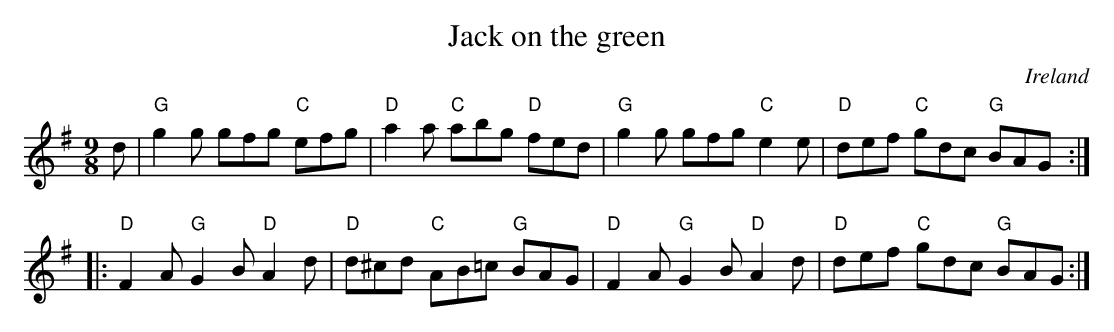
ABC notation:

X:1
T:Jack on the green
O:Ireland
M:9/8
L:1/8
K:G
d|\
"G"g2g gfg "C"efg|"D"a2a "C"abg "D"fed|\
"G"g2g gfg "C"e2e|"D"def "C"gdc "G"BAG:|
|:"D"F2A "G"G2B "D"A2d|"D"d^cd "C"AB=c "G"BAG|\
"D"F2A "G"G2B "D"A2d|"D"def "C"gdc "G"BAG:|
